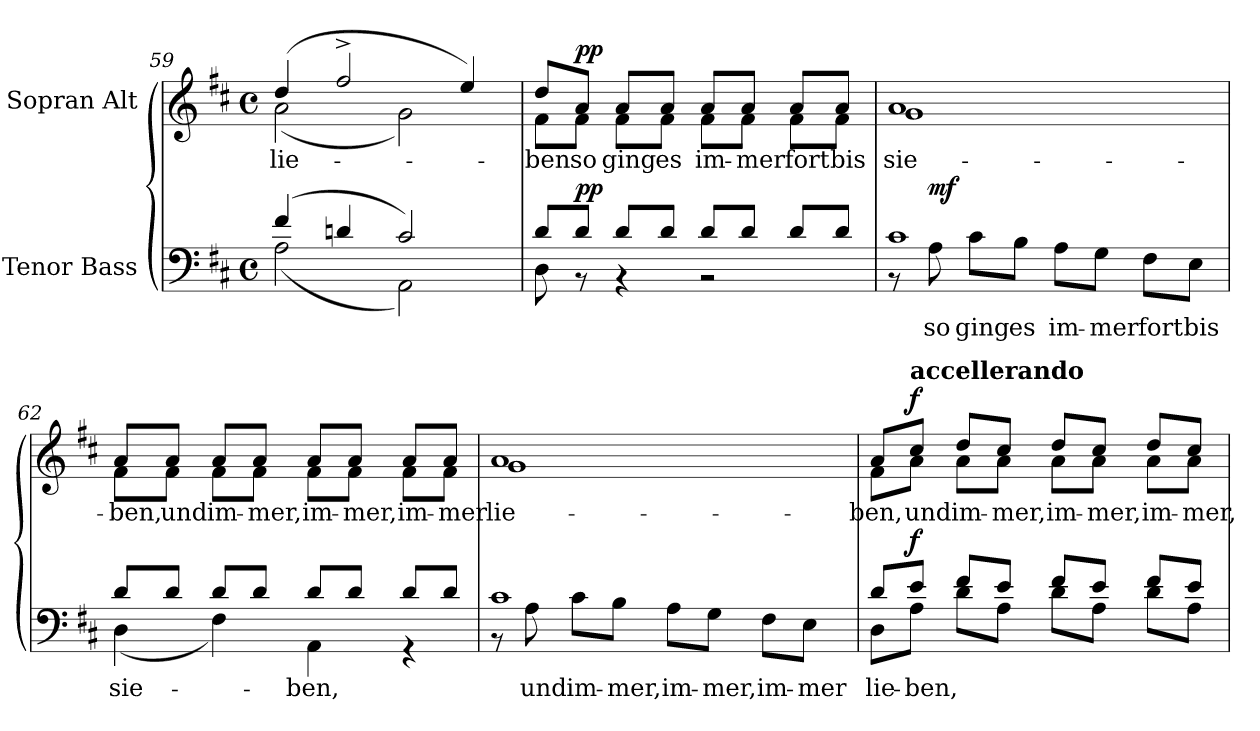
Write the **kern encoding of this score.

**kern	**text	**dynam	**kern	**text	**dynam
*part2	*part2	*part2	*part1	*part1	*part1
*staff2	*staff2	*staff2	*staff1	*staff1	*staff1
*I"Tenor Bass	*	*	*I"Sopran Alt	*	*
!!LO:LB:g=z
*clefF4	*	*	*clefG2	*	*
*k[f#c#]	*	*	*k[f#c#]	*	*
*M4/4	*	*	*M4/4	*	*
*met(c)	*	*	*met(c)	*	*
=59	=59	=59	=59	=59	=59
*^	*	*	*^	*	*
(4f#/	(2A\	.	.	(4dd/	(2a\	lie-	.
4dn/	.	.	.	2ff#^/	.	.	.
2c#/)	2AA\)	.	.	.	2g\)	.	.
.	.	.	.	4ee/)	.	.	.
=60	=60	=60	=60	=60	=60	=60	=60
8d/L	8D\	.	.	8dd/L	8f#\L	-ben	.
!	!	!	!LO:DY:a	!	!	!	!LO:DY:a
8d/J	8r	.	pp	8a/J	8f#\J	so	pp
8d/L	4r	.	.	8a/L	8f#\L	ging	.
8d/J	.	.	.	8a/J	8f#\J	es	.
8d/L	2r	.	.	8a/L	8f#\L	im-	.
8d/J	.	.	.	8a/J	8f#\J	-mer	.
8d/L	.	.	.	8a/L	8f#\L	fort	.
8d/J	.	.	.	8a/J	8f#\J	bis	.
=61	=61	=61	=61	=61	=61	=61	=61
1c#	8r	.	.	1a	1g	sie-	.
!	!	!	!LO:DY:b	!	!	!	!
.	8A\	so	mf	.	.	.	.
.	8c#\L	ging	.	.	.	.	.
.	8B\J	es	.	.	.	.	.
.	8A\L	im-	.	.	.	.	.
.	8G\J	-mer	.	.	.	.	.
.	8F#\L	fort	.	.	.	.	.
.	8E\J	bis	.	.	.	.	.
!!LO:LB:g=z	!!
=62	=62	=62	=62	=62	=62	=62	=62
8d/L	(4D\	sie-	.	8a/L	8f#\L	-ben,	.
8d/J	.	.	.	8a/J	8f#\J	und	.
8d/L	4F#\)	.	.	8a/L	8f#\L	im-	.
8d/J	.	.	.	8a/J	8f#\J	-mer,	.
8d/L	4AA\	-ben,	.	8a/L	8f#\L	im-	.
8d/J	.	.	.	8a/J	8f#\J	-mer,	.
8d/L	4r	.	.	8a/L	8f#\L	im-	.
8d/J	.	.	.	8a/J	8f#\J	-mer	.
=63	=63	=63	=63	=63	=63	=63	=63
1c#	8r	.	.	1a	1g	lie-	.
.	8A\	und	.	.	.	.	.
.	8c#\L	im-	.	.	.	.	.
.	8B\J	-mer,	.	.	.	.	.
.	8A\L	im-	.	.	.	.	.
.	8G\J	-mer,	.	.	.	.	.
.	8F#\L	im-	.	.	.	.	.
.	8E\J	-mer	.	.	.	.	.
!!LO:LB:g=z	!!
=64	=64	=64	=64	=64	=64	=64	=64
8d/L	8D\L	lie-	.	8a/L	8f#\L	-ben,	.
!	!	!	!	!LO:TX:a:B:t=accellerando	!	!	!
!	!	!	!LO:DY:a	!	!	!	!LO:DY:a
8e/J	8A\J	-ben,	f	8cc#/J	8a\J	und	f
8f#/L	8d\L	.	.	8dd/L	8a\L	im-	.
8e/J	8A\J	.	.	8cc#/J	8a\J	-mer,	.
8f#/L	8d\L	.	.	8dd/L	8a\L	im-	.
8e/J	8A\J	.	.	8cc#/J	8a\J	-mer,	.
8f#/L	8d\L	.	.	8dd/L	8a\L	im-	.
8e/J	8A\J	.	.	8cc#/J	8a\J	-mer,	.
*v	*v	*	*	*	*	*	*
*	*	*	*v	*v	*	*
=	=	=	=	=	=
*-	*-	*-	*-	*-	*-
